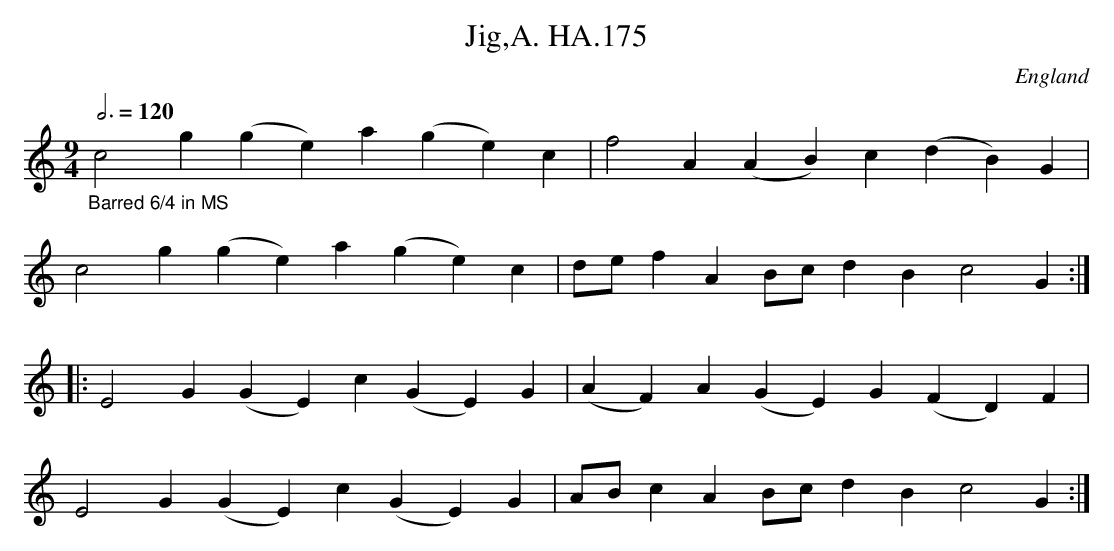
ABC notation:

X:1
T:Jig,A. HA.175
L:1/4
M:9/4
O:England
Q:3/4=120
K:C
"_Barred 6/4 in MS"c2g (ge)a (ge)c|f2A (AB)c (dB)G|!
c2g (ge)a (ge)c| d/2e/2 fA B/2c/2 dB c2G:|!
|:E2G (GE)c (GE)G |(AF)A (GE)G (FD)F|!
E2G (GE)c (GE)G |A/2B/2cA B/2c/2dB c2G:|
